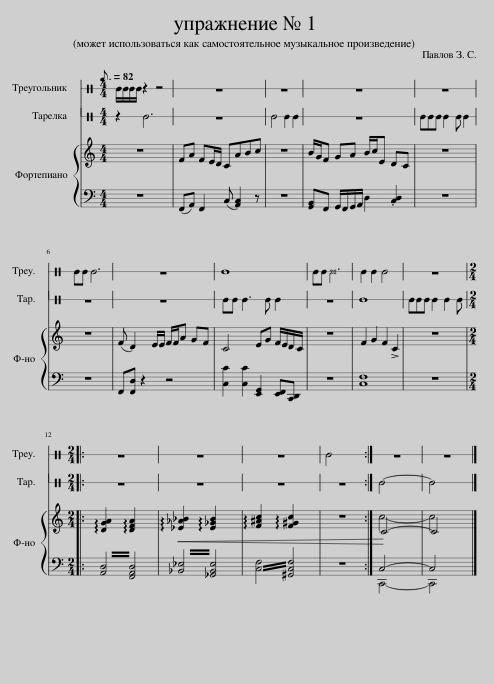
X:1
%%score 1 2 { ( 3 6 ) | ( 4 5 ) }
L:1/8
Q:3/16=82
M:4/4
I:linebreak $
K:C
V:1 perc stafflines=1
K:none
V:2 perc stafflines=1
K:none
V:3 treble
V:6 treble
V:4 bass
V:5 bass
V:1
 E/E/E/E/ z2 z4 | z8 | z8 | z8 | z8 |$ %5
 EE E6 | z8 | E8 | EE ^E6 | E2 E2 E4 | %10
 z8 |:$[M:2/4] z4 | z4 | z4 | E4 :| %15
 z4 | z4 |] %17
V:2
 z2 E6 | z8 | E4 E2 E2 | z8 | EEE E2 E E2 |$ %5
 z8 | z8 | EE E3 E E2 | z8 | E8 | %10
 EEE E2 E2 E |:$[M:2/4] z4 | z4 | z4 | z4 :| %15
 E4- | E4 |] %17
V:3
 z8 | FA FE/D/ CABc | z8 | B/G/F GA B/c/E DC | z8 |$ %5
 z8 | (F D2) E/E/ F/F/A GF | C4 EG F/E/D/C/ | z8 | F2 G2 F2 !>!C2 | %10
 z8 |:$[M:2/4] !arpeggio![DGA]2 !arpeggio![DFA]2 |!<(! !arpeggio![_E_A_B]2 !arpeggio![E_GB]2 | !arpeggio![F^Ac]2 !arpeggio![F^Gc]2!<)! | z4 :| %15
 C4- | C4 |] %17
V:4
 z8 | (F,,A,,) F,,2 (C, [A,,C,]2) z | z8 | [G,,B,,]F,, G,,/F,,/G,,/A,,/ D,2 .[C,D,]2 | z8 |$ %5
 z8 | F,,[F,,D,] z2 z4 | [C,C]2 [C,C]2 [E,,G,,]2 [E,,F,,][C,,D,,] | z8 | F,8 | %10
 z8 |:$[M:2/4] !//-![A,,D,]2 [F,,A,,D,]2 | !//-![_B,,_E,]2 [_G,,B,,E,]2 | !//-![C,F,]2 [^G,,C,F,]2 | z4 :| %15
 C,4- | C,4 |] %17
V:5
 x8 | x8 | x8 | x8 | x8 |$ %5
 x8 | x8 | x8 | x8 | C,8 | %10
 x8 |:$[M:2/4] x4 | x4 | x4 | x4 :| %15
 C,,4- | C,,4 |] %17
V:6
 x8 | x8 | x8 | x8 | x8 |$ %5
 x8 | x8 | x8 | x8 | x8 | %10
 x8 |:$[M:2/4] x4 | x4 | x4 | x4 :| %15
 c4- | c4 |] %17
